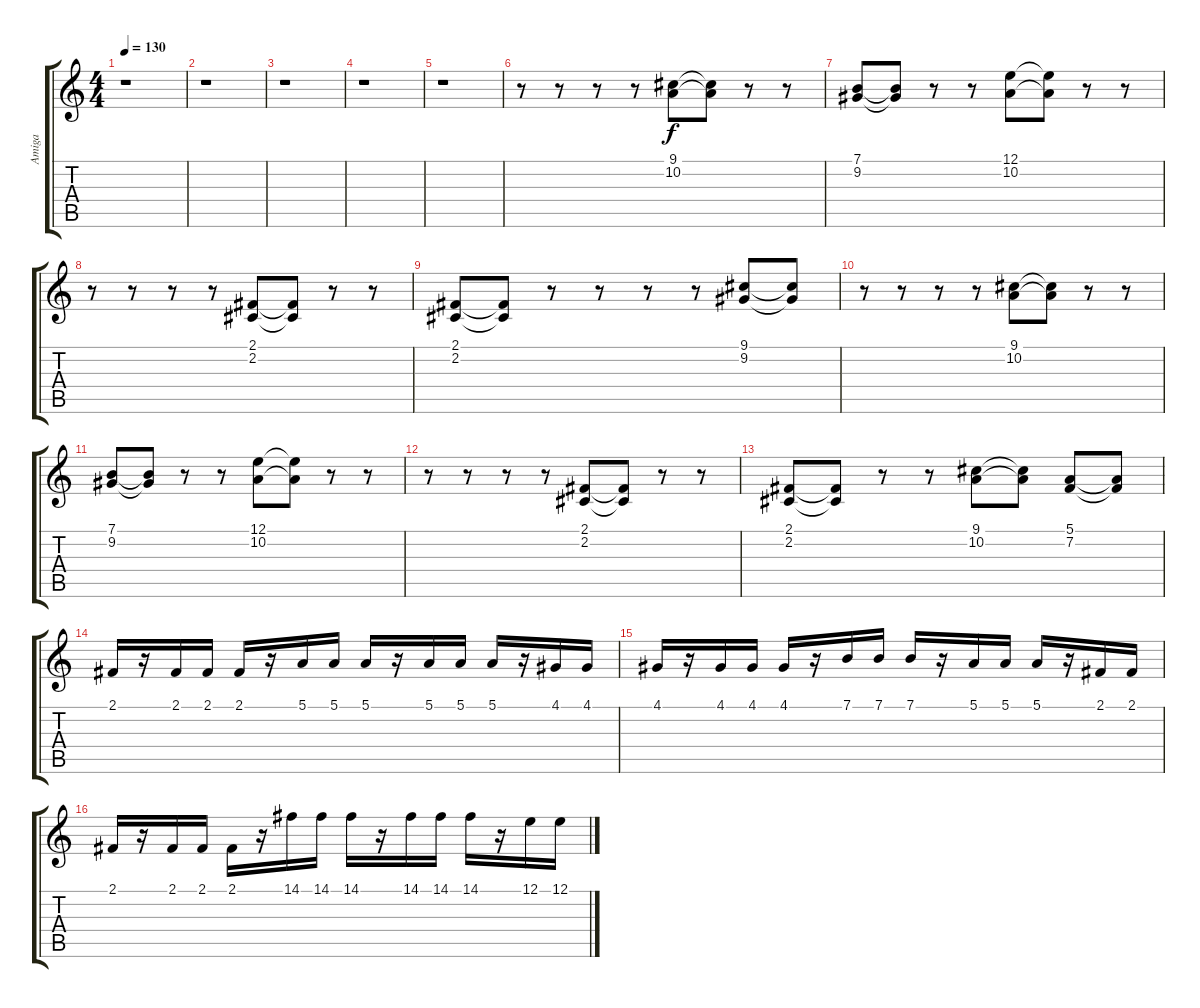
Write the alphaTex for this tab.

\track ("Amiga" "Amiga") {instrument lead2sawtooth}
\staff {score tabs}
\tuning (E4 B3 G3 D3 A2 E2) {hide}
\ts (4 4)
\tempo 130
\clef g2
\ks c
r.1{dy f} |
r.1 |
r.1 |
r.1 |
r.1 |
r.8 r.8 r.8 r.8 (9.1 10.2).8 (9.1{t} 10.2{t}).8 r.8 r.8 |
(7.1 9.2).8 (7.1{t} 9.2{t}).8 r.8 r.8 (12.1 10.2).8 (12.1{t} 10.2{t}).8 r.8 r.8 |
r.8 r.8 r.8 r.8 (2.1 2.2).8 (2.1{t} 2.2{t}).8 r.8 r.8 |
(2.1 2.2).8 (2.1{t} 2.2{t}).8 r.8 r.8 r.8 r.8 (9.1 9.2).8 (9.1{t} 9.2{t}).8 |
r.8 r.8 r.8 r.8 (9.1 10.2).8 (9.1{t} 10.2{t}).8 r.8 r.8 |
(7.1 9.2).8 (7.1{t} 9.2{t}).8 r.8 r.8 (12.1 10.2).8 (12.1{t} 10.2{t}).8 r.8 r.8 |
r.8 r.8 r.8 r.8 (2.1 2.2).8 (2.1{t} 2.2{t}).8 r.8 r.8 |
(2.1 2.2).8 (2.1{t} 2.2{t}).8 r.8 r.8 (9.1 10.2).8 (9.1{t} 10.2{t}).8 (5.1 7.2).8 (5.1{t} 7.2{t}).8 |
2.1.16 r.16 2.1.16 2.1.16 2.1.16 r.16 5.1.16 5.1.16 5.1.16 r.16 5.1.16 5.1.16 5.1.16 r.16 4.1.16 4.1.16 |
4.1.16 r.16 4.1.16 4.1.16 4.1.16 r.16 7.1.16 7.1.16 7.1.16 r.16 5.1.16 5.1.16 5.1.16 r.16 2.1.16 2.1.16 |
2.1.16 r.16 2.1.16 2.1.16 2.1.16 r.16 14.1.16 14.1.16 14.1.16 r.16 14.1.16 14.1.16 14.1.16 r.16 12.1.16 12.1.16
